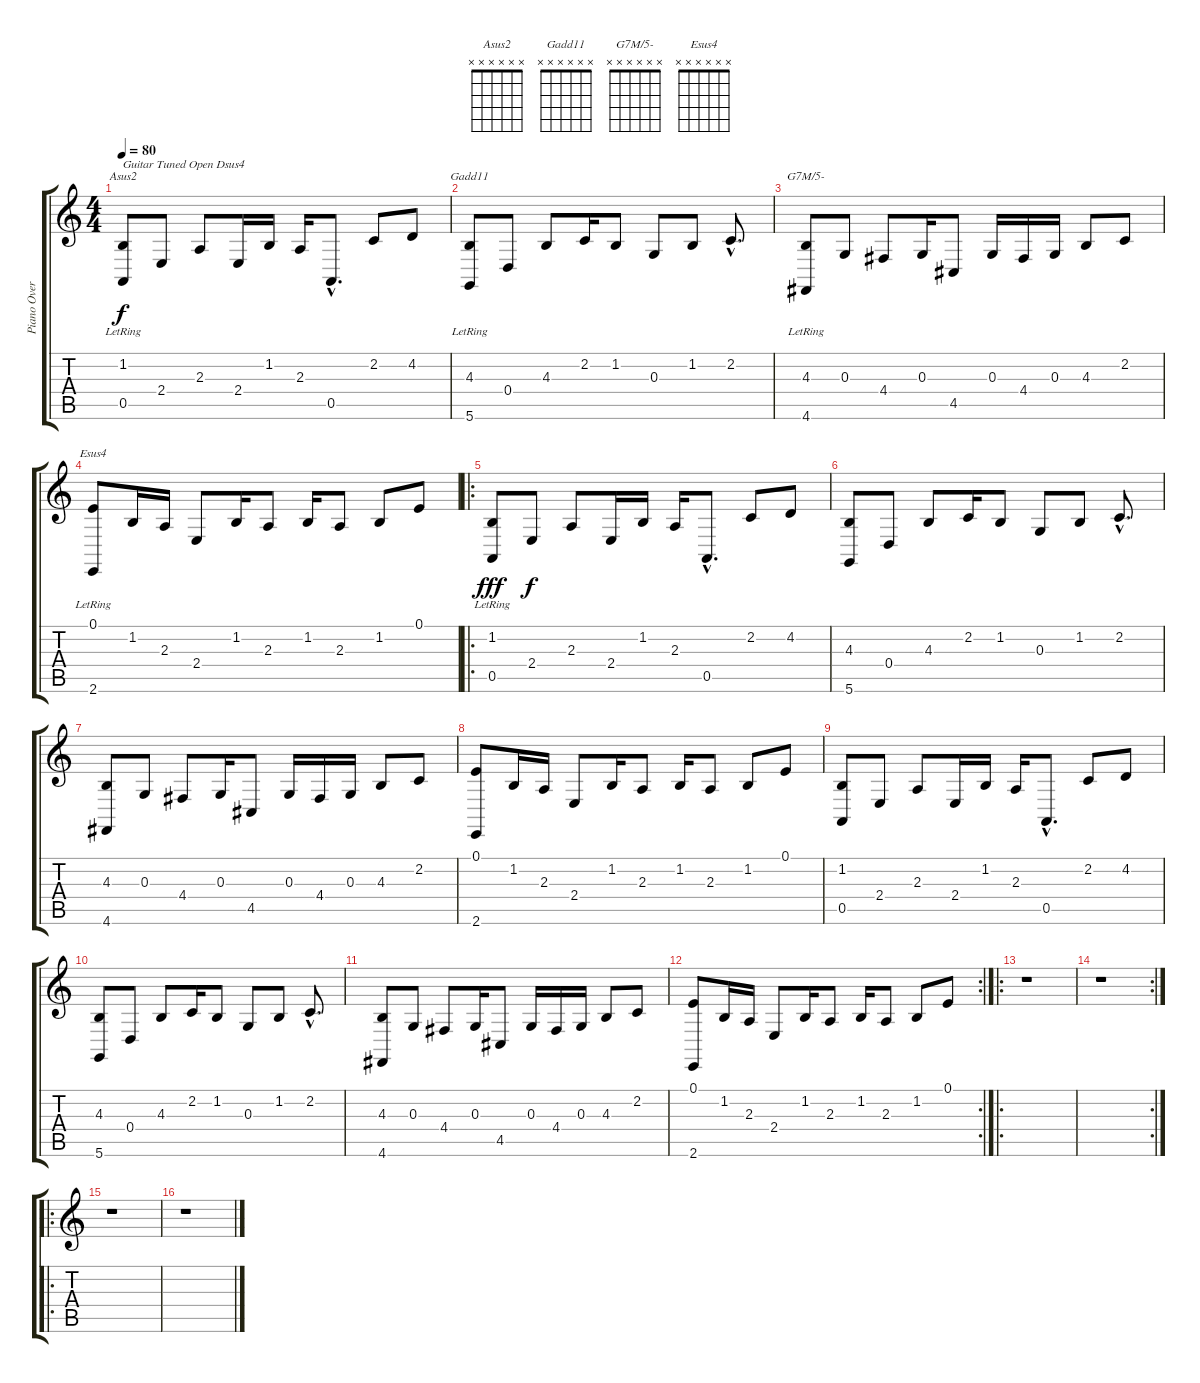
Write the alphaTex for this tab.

\track ("Piano Overdub" "Piano Over") {instrument acousticgrandpiano}
\staff {score tabs}
\tuning (E4 Bb3 G3 D3 A2 D2) {hide}
\chord ("Asus2" x x x x x x)
\chord ("Gadd11" x x x x x x)
\chord ("G7M/5-" x x x x x x)
\chord ("Esus4" x x x x x x)
\ts (4 4)
\tempo 80
\clef g2
\ks c
(1.2{lr} 0.5{lr}).8{ch "Asus2" txt "Guitar Tuned Open Dsus4" dy f instrument acousticgrandpiano} 2.4.8 2.3.8 2.4.16 1.2.16 2.3.16 0.5{hac}.8{d} 2.2.8 4.2.8 |
(4.3{lr} 5.6{lr}).8{ch "Gadd11"} 0.4.8 4.3.8 2.2.16 1.2.8 0.3.8 1.2.8 2.2{hac}.8{d} |
(4.3{lr} 4.6{lr}).8{ch "G7M/5-"} 0.3.8 4.4.8 0.3.16 4.5.8 0.3.16 4.4.16 0.3.16 4.3.8 2.2.8 |
(0.1{lr} 2.6{lr}).8{ch "Esus4"} 1.2.16 2.3.16 2.4.8 1.2.16 2.3.8 1.2.16 2.3.8 1.2.8 0.1.8 |
\ro
(1.2{lr} 0.5{lr}).8{dy fff} 2.4.8{dy f} 2.3.8 2.4.16 1.2.16 2.3.16 0.5{hac}.8{d} 2.2.8 4.2.8 |
(4.3 5.6).8 0.4.8 4.3.8 2.2.16 1.2.8 0.3.8 1.2.8 2.2{hac}.8{d} |
(4.3 4.6).8 0.3.8 4.4.8 0.3.16 4.5.8 0.3.16 4.4.16 0.3.16 4.3.8 2.2.8 |
(0.1 2.6).8 1.2.16 2.3.16 2.4.8 1.2.16 2.3.8 1.2.16 2.3.8 1.2.8 0.1.8 |
(1.2 0.5).8 2.4.8 2.3.8 2.4.16 1.2.16 2.3.16 0.5{hac}.8{d} 2.2.8 4.2.8 |
(4.3 5.6).8 0.4.8 4.3.8 2.2.16 1.2.8 0.3.8 1.2.8 2.2{hac}.8{d} |
(4.3 4.6).8 0.3.8 4.4.8 0.3.16 4.5.8 0.3.16 4.4.16 0.3.16 4.3.8 2.2.8 |
\rc 2
(0.1 2.6).8 1.2.16 2.3.16 2.4.8 1.2.16 2.3.8 1.2.16 2.3.8 1.2.8 0.1.8 |
\ro
r.1 |
\rc 2
r.1 |
\ro
r.1 |
r.1
